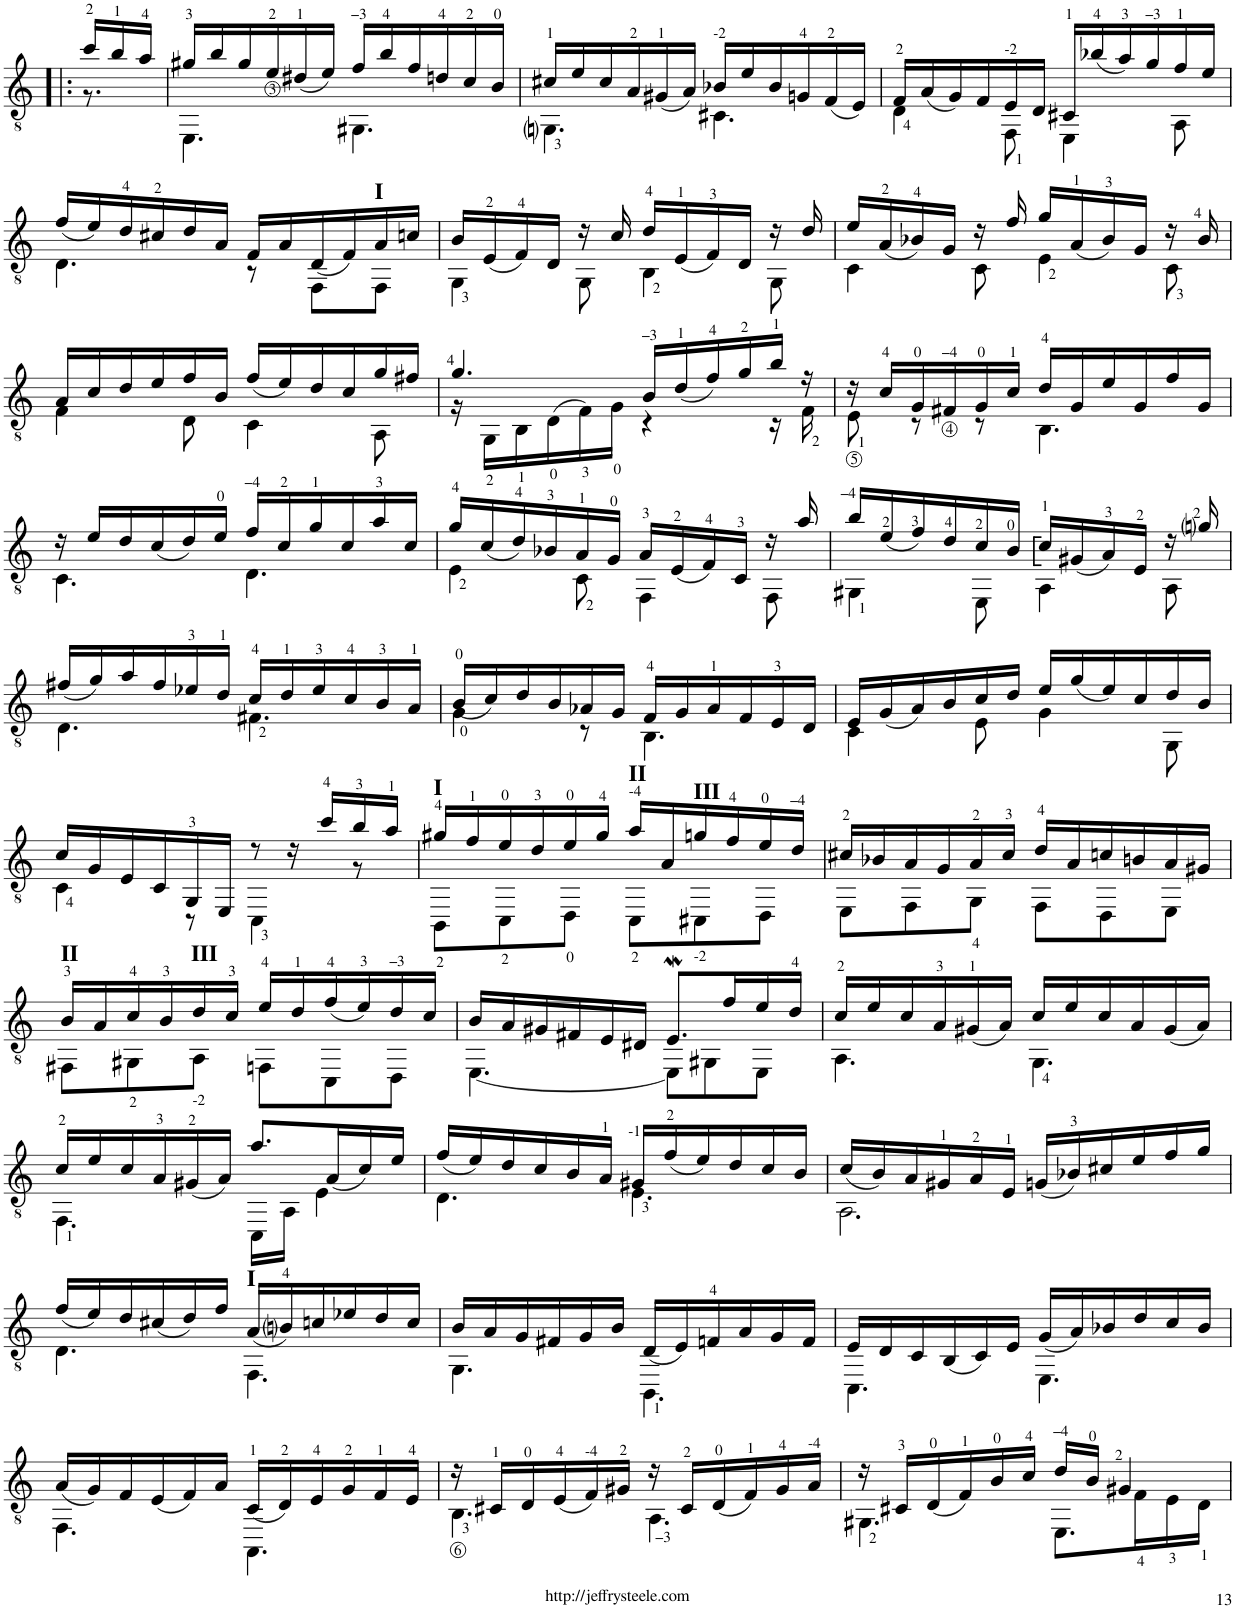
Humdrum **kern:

**kern
*part1
*staff1
*I"Chitarra
!!LO:PB:g=z
*clefGv2
*k[]
*M6/8
=64X4!|:
*^
16cc/LL	8.r
16b/	.
16a/JJ	.
=65	=65
16g#X/LL	4.EE\
16b/	.
16g#/	.
16e</	.
(<16d#X/	.
16e/JJ)	.
16f/LL	4.GG#X\
16b/	.
16f/	.
16dn/	.
16c/	.
16B/JJ	.
=66	=66
16c#X/LL	4.GGni\
16e/	.
16c#/	.
16A/	.
(<16G#X/	.
16A/JJ)	.
16B-X/LL	4.C#X\
16e/	.
16B-/	.
16Gn/	.
(<16F/	.
16E/JJ)	.
=67	=67
16F/LL	4D\
(<16A/	.
16G/)	.
16F/	.
16E/	8FF\
16D/JJ	.
16C#X/LL	4EE\
(<16b-X/	.
16a/)	.
16g/	.
16f/	8AA\
16e/JJ	.
!!LO:LB:g=z	!!
=68	=68
(<16f/LL	4.D\
16e/)	.
16d/	.
16c#X/	.
16d/	.
16A/JJ	.
16F/LL	8r
16A/	.
(<16D/	8FF\L
16F/)	.
!LO:TX:a:B:t=I	!
16A/	8FF\J
16cn/JJ	.
=69	=69
16B/LL	4GG\
(<16E/	.
16F/)	.
16D/JJ	.
16r	8GG\
16c/	.
16d/LL	4BB\
(<16E/	.
16F/)	.
16D/JJ	.
16r	8GG\
16d/	.
=70	=70
16e/LL	4C\
(<16A/	.
16B-X/)	.
16G/JJ	.
16r	8C\
16f/	.
16g/LL	4E\
(<16A/	.
16B-/)	.
16G/JJ	.
16r	8C\
16B-/	.
!!LO:LB:g=z	!!
=71	=71
16A/LL	4F\
16c/	.
16d/	.
16e/	.
16f/	8D\
16B/JJ	.
(<16f/LL	4C\
16e/)	.
16d/	.
16c/	.
16g/	8AA\
16f#X/JJ	.
=72	=72
4.g/	16r
.	16GG\LL
.	16BB\
.	(>16D\
.	16F\)
.	16G\JJ
16B/LL	4r
(<16d/	.
16f/)	.
16g/	.
16b/JJ	16r
16r	16F\
=73	=73
16r	8E\
16c/LL	.
16G/	8r
16F#X</	.
16G/	8r
16c/JJ	.
16d/LL	4.BB\
16G/	.
16e/	.
16G/	.
16f/	.
16G/JJ	.
!!LO:LB:g=z	!!
=74	=74
16r	4.C\
16e/LL	.
16d/	.
(<16c/	.
16d/)	.
16e/JJ	.
16f/LL	4.D\
16c/	.
16g/	.
16c/	.
16a/	.
16c/JJ	.
=75	=75
16g/LL	4E\
(<16c/	.
16d/)	.
16B-X/	.
16A/	8C\
16G/JJ	.
16A/LL	4FF\
(<16E/	.
16F/)	.
16C/JJ	.
16r	8FF\
16a/	.
=76	=76
16b/LL	4GG#X\
(<16e/	.
16f/)	.
16d/	.
16c/	8EE\
16B/JJ	.
16c/LL	4AA\
(<16G#X/	.
16A/)	.
16E/JJ	.
16r	8AA\
16gni/	.
!!LO:LB:g=z	!!
=77	=77
(<16f#X/LL	4.D\
16g/)	.
16a/	.
16f#/	.
16e-X/	.
16d/JJ	.
16c/LL	4.F#X\
16d/	.
16e-/	.
16c/	.
16B/	.
16A/JJ	.
=78	=78
(<16B/LL	4G\
16c/)	.
16d/	.
16B/	.
16A-X/	8r
16G/JJ	.
16F/LL	4.BB\
16G/	.
16A-/	.
16F/	.
16E/	.
16D/JJ	.
=79	=79
16E/LL	4C\
(<16G/	.
16A/)	.
16B/	.
16c/	8E\
16d/JJ	.
16e/LL	4G\
(<16g/	.
16e/)	.
16c/	.
16d/	8GG\
16B/JJ	.
!!LO:LB:g=z	!!
=80	=80
16c/LL	4C\
16G/	.
16E/	.
16C/	.
16GG/	8r
16EE/JJ	.
8r	4CC\
16r	.
16cc/LL	.
16b/	8r
16a/JJ	.
=81	=81
!LO:TX:a:B:t=I	!
16g#X/LL	8BBB\L
16f/	.
16e/	8CC\
16d/	.
16e/	8DD\J
16g#/JJ	.
!LO:TX:a:B:t=II	!
16a/LL	8CC\L
16A/	.
!LO:TX:a:B:t=III	!
16gn/	8CC#X\
16f/	.
16e/	8DD\J
16d/JJ	.
=82	=82
16c#X/LL	8EE\L
16B-X/	.
16A/	8FF\
16G/	.
16A/	8GG\J
16c#/JJ	.
16d/LL	8FF\L
16A/	.
16cn/	8DD\
16Bn/	.
16A/	8EE\J
16G#X/JJ	.
!!LO:LB:g=z	!!
=83	=83
!LO:TX:a:B:t=II	!
16B/LL	8FF#X\L
16A/	.
16c/	8GG#X\
16B/	.
!LO:TX:a:B:t=III	!
16d/	8AA\J
16c/JJ	.
16e/LL	8FFn\L
16d/	.
(<16f/	8CC\
16e/)	.
16d/	8DD\J
16c/JJ	.
=84	=84
16B/LL	[4.EE\
16A/	.
16G#X/	.
16F#X/	.
16E/	.
16D#X/JJ	.
8.EW/L	8EE\L]
.	8GG#X\
16f/L	.
16e/	8EE\J
16d/JJ	.
=85	=85
16c/LL	4.AA\
16e/	.
16c/	.
16A/	.
(<16G#X/	.
16A/JJ)	.
16c/LL	4.GG\
16e/	.
16c/	.
16A/	.
(<16G#/	.
16A/JJ)	.
!!LO:LB:g=z	!!
=86	=86
16c/LL	4.FF\
16e/	.
16c/	.
16A/	.
(<16G#X/	.
16A/JJ)	.
8.a/L	16CC\LL
.	16AA\JJ
.	4E\
(<16A/L	.
16c/)	.
16e/JJ	.
=87	=87
(<16f/LL	4.D\
16e/)	.
16d/	.
16c/	.
16B/	.
16A/JJ	.
16G#X/LL	4.E\
(<16f/	.
16e/)	.
16d/	.
16c/	.
16B/JJ	.
=88	=88
(<16c/LL	2.AA\
16B/)	.
16A/	.
16G#X/	.
16A/	.
16E/JJ	.
(<16Gn/LL	.
16B-X/)	.
16c#X/	.
16e/	.
16f/	.
16g/JJ	.
!!LO:LB:g=z	!!
=89	=89
(<16f/LL	4.D\
16e/)	.
16d/	.
(<16c#X/	.
16d/)	.
16f/JJ	.
!LO:TX:a:B:t=I	!
(<16A/LL	4.FF\
16Bni/)	.
16cn/	.
16e-X/	.
16d/	.
16c/JJ	.
=90	=90
16B/LL	4.GG\
16A/	.
16G/	.
16F#X/	.
16G/	.
16B/JJ	.
(<16D/LL	4.BBB\
16E/)	.
16Fn/	.
16A/	.
16G/	.
16F/JJ	.
=91	=91
16E/LL	4.CC\
16D/	.
16C/	.
(<16BB/	.
16C/)	.
16E/JJ	.
(<16G/LL	4.EE\
16A/)	.
16B-X/	.
16d/	.
16c/	.
16B-/JJ	.
!!LO:LB:g=z	!!
=92	=92
(<16A/LL	4.FF\
16G/)	.
16F/	.
(<16E/	.
16F/)	.
16A/JJ	.
(<16C/LL	4.AAA\
16D/)	.
16E/	.
16G/	.
16F/	.
16E/JJ	.
=93	=93
16r	4.BB\
16C#X/LL	.
16D/	.
(<16E/	.
16F/)	.
16G#X/JJ	.
16r	4.AA\
16C#/LL	.
(<16D/	.
16F/)	.
16G#/	.
16A/JJ	.
=94	=94
16r	4.GG#X\
16C#X/LL	.
(<16D/	.
16F/)	.
16B/	.
16c/JJ	.
16d/LL	8.EE\L
16B/JJ	.
4G#X/	.
.	16F\L
.	16E\
.	16D\JJ
*v	*v
=
*-
